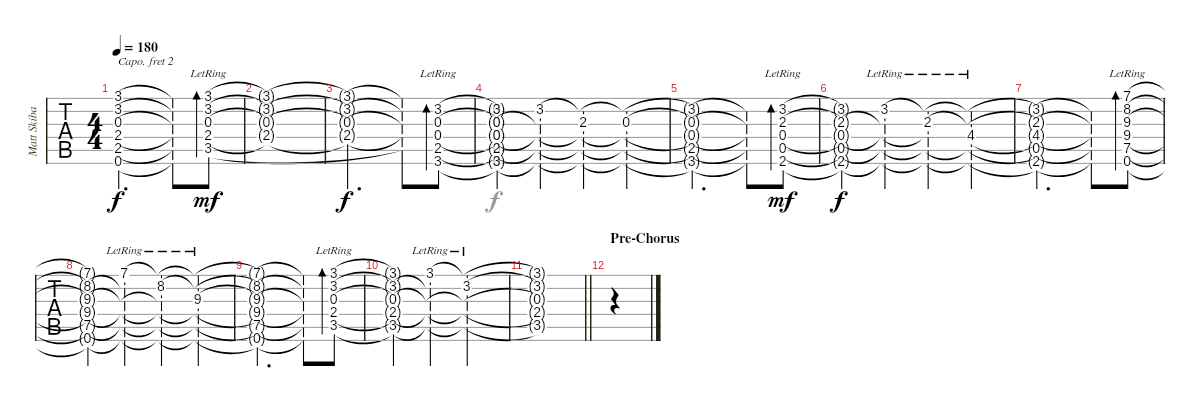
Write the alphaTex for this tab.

\track ("Matt Skiba - Guitar Three" "Matt Skiba") {instrument electricguitarclean}
\staff {tabs}
\capo 2
\tuning (E4 B3 G3 D3 A2 E2) {hide}
\voice
\ts (4 4)
\tempo 180
\clef g2
\ks a
(3.1{t} 3.2{t} 0.3{t} 2.4{t} 2.5{t} 0.6{t}).2{d dy f} (3.1{t} 3.2{t} 0.3{t} 2.4{t} 2.5{t} 0.6{t}).8 (3.1{lr} 3.2{lr} 0.3{lr} 2.4{lr} 3.5{lr}).8{bd 480 dy mf} |
(3.1{t} 3.2{t} 0.3{t} 2.4{t}).1 |
(3.1{t} 3.2{t} 0.3{t} 2.4{t}).2{d dy f} (3.1{t} 3.2{t} 0.3{t} 2.4{t} 3.5{t}).8 (3.2{lr} 0.3{lr} 0.4{lr} 2.5{lr} 3.6{lr}).8{bd 480} |
(3.2{t} 0.3{t} 0.4{t} 2.5{t} 3.6{t}).4 (3.2 0.3{t} 0.4{t} 2.5{t} 3.6{t}).4 (3.2{t} 2.3 0.4{t} 2.5{t} 3.6{t}).4 (3.2{t} 0.3 0.4{t} 2.5{t} 3.6{t}).4 |
(3.2{t} 0.3{t} 0.4{t} 2.5{t} 3.6{t}).2{d} (3.2{t} 0.3{t} 0.4{t} 2.5{t} 3.6{t}).8 (3.2{lr} 2.3{lr} 0.4{lr} 0.5{lr} 2.6{lr}).8{bd 480 dy mf} |
(3.2{t} 2.3{t} 0.4{t} 0.5{t} 2.6{t}).4{dy f} (3.2{lr} 2.3{t} 0.4{t} 0.5{t} 2.6{t}).4 (3.2{t} 2.3{lr} 0.4{t} 0.5{t} 2.6{t}).4 (3.2{t} 2.3{t} 4.4{lr} 0.5{t} 2.6{t}).4 |
(3.2{t} 2.3{t} 4.4{t} 0.5{t} 2.6{t}).2{d} (3.2{t} 2.3{t} 4.4{t} 0.5{t} 2.6{t}).8 (7.1{lr} 8.2{lr} 9.3{lr} 9.4{lr} 7.5{lr} 0.6{lr}).8{bd 480} |
(7.1{t} 8.2{t} 9.3{t} 9.4{t} 7.5{t} 0.6{t}).4 (7.1{lr} 8.2{t} 9.3{t} 9.4{t} 7.5{t} 0.6{t}).4 (7.1{t} 8.2{lr} 9.3{t} 9.4{t} 7.5{t} 0.6{t}).4 (7.1{t} 8.2{t} 9.3{lr} 9.4{t} 7.5{t} 0.6{t}).4 |
(7.1{t} 8.2{t} 9.3{t} 9.4{t} 7.5{t} 0.6{t}).2{d} (7.1{t} 8.2{t} 9.3{t} 9.4{t} 7.5{t} 0.6{t}).8 (3.1{lr} 3.2{lr} 0.3{lr} 2.4{lr} 3.5{lr}).8{bd 480} |
(3.1{t} 3.2{t} 0.3{t} 2.4{t} 3.5{t}).4 (3.1{lr} 3.2{t} 0.3{t} 2.4{t} 3.5{t}).4 (3.1{t} 3.2{lr} 0.3{t} 2.4{t} 3.5{t}).2 |
\barLineRight lightlight
(3.1{t} 3.2{t} 0.3{t} 2.4{t} 3.5{t}).1 |
\section ("" "Pre-Chorus")
|
|
|
|
\voice
\clef g2
\ottava regular
\simile none
\ks a
|
|
|
(0.2 0.3 0.4 0.5 0.6).1 |
|
|
|
|
|
|
\barLineRight lightlight
|
|
|
|
|
